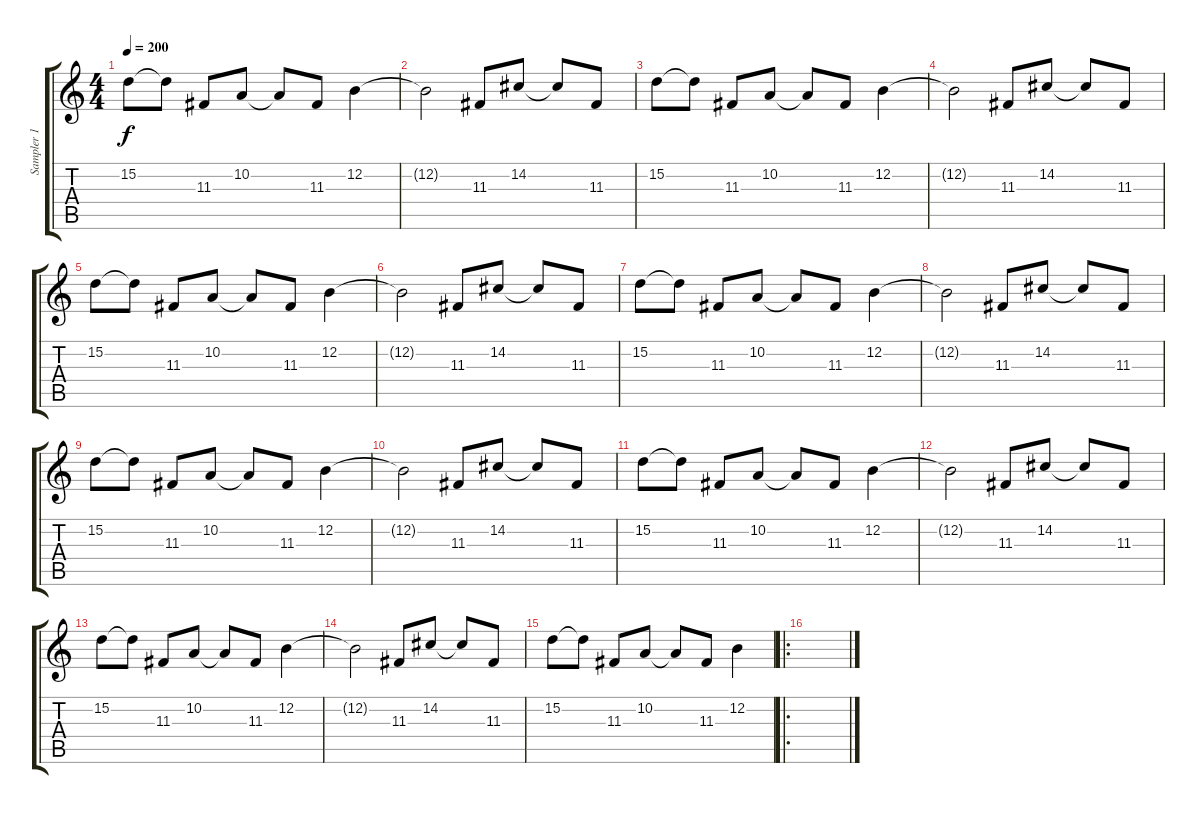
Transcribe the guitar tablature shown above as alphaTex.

\track ("Sampler 1 (Delay)" "Sampler 1 ") {instrument pizzicatostrings}
\staff {score tabs}
\tuning (E4 B3 G3 D3 A2 E2) {hide}
\ts (4 4)
\tempo 200
\clef g2
\ks c
15.2.8{dy f} 15.2{t}.8 11.3.8 10.2.8 10.2{t}.8 11.3.8 12.2.4 |
12.2{t}.2 11.3.8 14.2.8 14.2{t}.8 11.3.8 |
15.2.8 15.2{t}.8 11.3.8 10.2.8 10.2{t}.8 11.3.8 12.2.4 |
12.2{t}.2 11.3.8 14.2.8 14.2{t}.8 11.3.8 |
15.2.8 15.2{t}.8 11.3.8 10.2.8 10.2{t}.8 11.3.8 12.2.4 |
12.2{t}.2 11.3.8 14.2.8 14.2{t}.8 11.3.8 |
15.2.8 15.2{t}.8 11.3.8 10.2.8 10.2{t}.8 11.3.8 12.2.4 |
12.2{t}.2 11.3.8 14.2.8 14.2{t}.8 11.3.8 |
15.2.8 15.2{t}.8 11.3.8 10.2.8 10.2{t}.8 11.3.8 12.2.4 |
12.2{t}.2 11.3.8 14.2.8 14.2{t}.8 11.3.8 |
15.2.8 15.2{t}.8 11.3.8 10.2.8 10.2{t}.8 11.3.8 12.2.4 |
12.2{t}.2 11.3.8 14.2.8 14.2{t}.8 11.3.8 |
15.2.8 15.2{t}.8 11.3.8 10.2.8 10.2{t}.8 11.3.8 12.2.4 |
12.2{t}.2 11.3.8 14.2.8 14.2{t}.8 11.3.8 |
15.2.8 15.2{t}.8 11.3.8 10.2.8 10.2{t}.8 11.3.8 12.2.4 |
\ro
